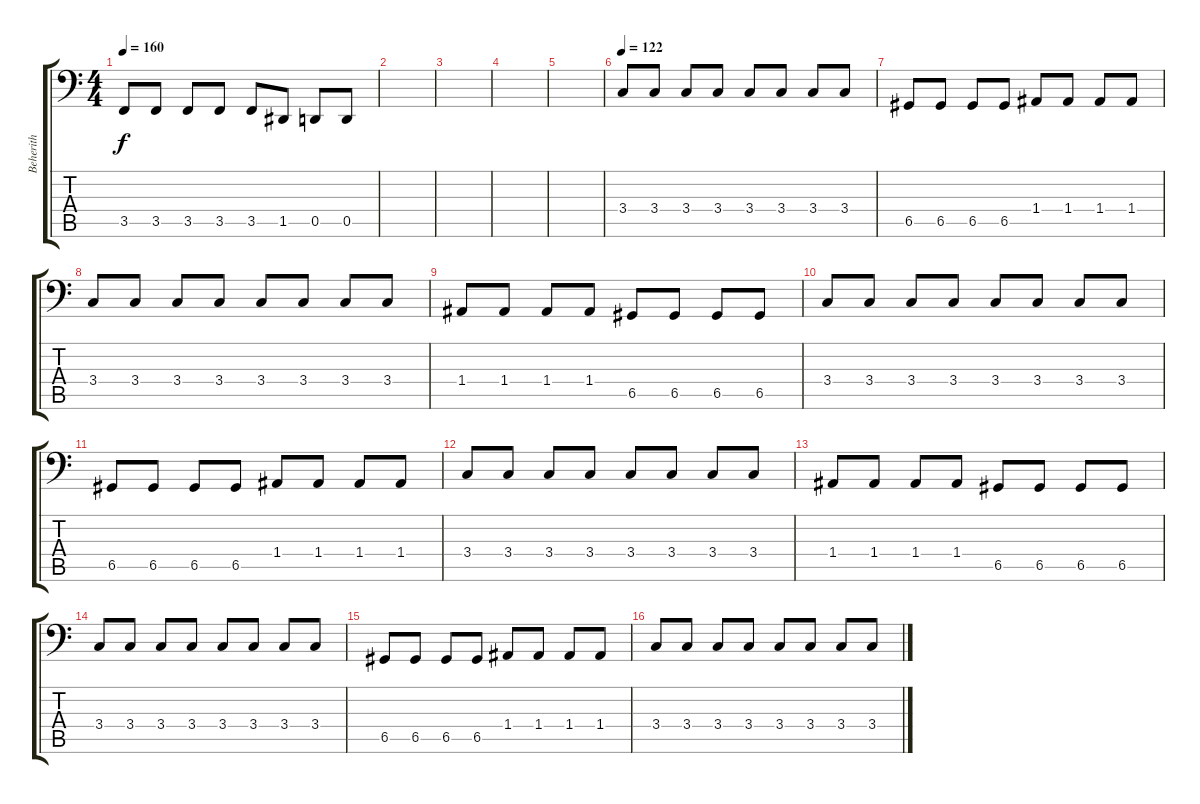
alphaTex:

\track ("Beherith " "Beherith ") {instrument electricbasspick}
\staff {score tabs}
\tuning (C3 G2 D2 A1 D1 B0) {hide}
\ts (4 4)
\tempo 160
\clef f4
\ks c
3.5.8{dy f} 3.5.8 3.5.8 3.5.8 3.5.8 1.5.8 0.5.8 0.5.8 |
|
|
|
|
\tempo 122
3.4.8 3.4.8 3.4.8 3.4.8 3.4.8 3.4.8 3.4.8 3.4.8 |
6.5.8 6.5.8 6.5.8 6.5.8 1.4.8 1.4.8 1.4.8 1.4.8 |
3.4.8 3.4.8 3.4.8 3.4.8 3.4.8 3.4.8 3.4.8 3.4.8 |
1.4.8 1.4.8 1.4.8 1.4.8 6.5.8 6.5.8 6.5.8 6.5.8 |
3.4.8 3.4.8 3.4.8 3.4.8 3.4.8 3.4.8 3.4.8 3.4.8 |
6.5.8 6.5.8 6.5.8 6.5.8 1.4.8 1.4.8 1.4.8 1.4.8 |
3.4.8 3.4.8 3.4.8 3.4.8 3.4.8 3.4.8 3.4.8 3.4.8 |
1.4.8 1.4.8 1.4.8 1.4.8 6.5.8 6.5.8 6.5.8 6.5.8 |
3.4.8 3.4.8 3.4.8 3.4.8 3.4.8 3.4.8 3.4.8 3.4.8 |
6.5.8 6.5.8 6.5.8 6.5.8 1.4.8 1.4.8 1.4.8 1.4.8 |
3.4.8 3.4.8 3.4.8 3.4.8 3.4.8 3.4.8 3.4.8 3.4.8
